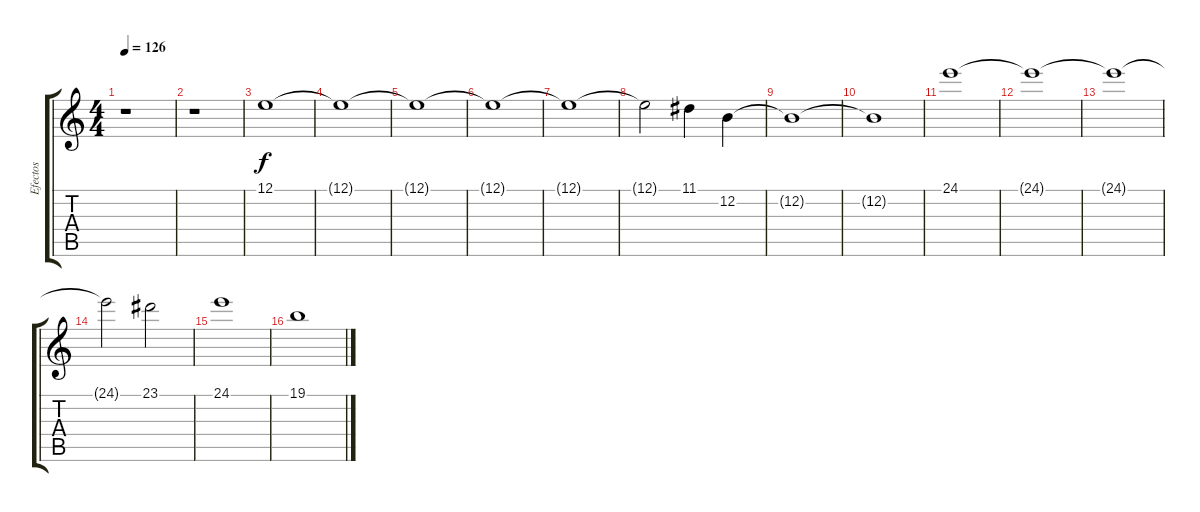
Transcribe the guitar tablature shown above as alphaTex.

\track ("Efectos" "Efectos") {instrument pad8sweep}
\staff {score tabs}
\tuning (E4 B3 G3 D3 A2 E2) {hide}
\ts (4 4)
\tempo 126
\clef g2
\ks c
r.1{dy f} |
r.1 |
12.1.1{volume 7} |
12.1{t}.1{volume 8} |
12.1{t}.1{volume 9} |
12.1{t}.1{volume 10} |
12.1{t}.1{volume 11} |
12.1{t}.2{volume 12} 11.1.4 12.2.4 |
12.2{t}.1 |
12.2{t}.1 |
24.1.1{volume 10} |
24.1{t}.1{volume 11} |
24.1{t}.1{volume 12} |
24.1{t}.2 23.1.2 |
24.1.1 |
19.1.1
